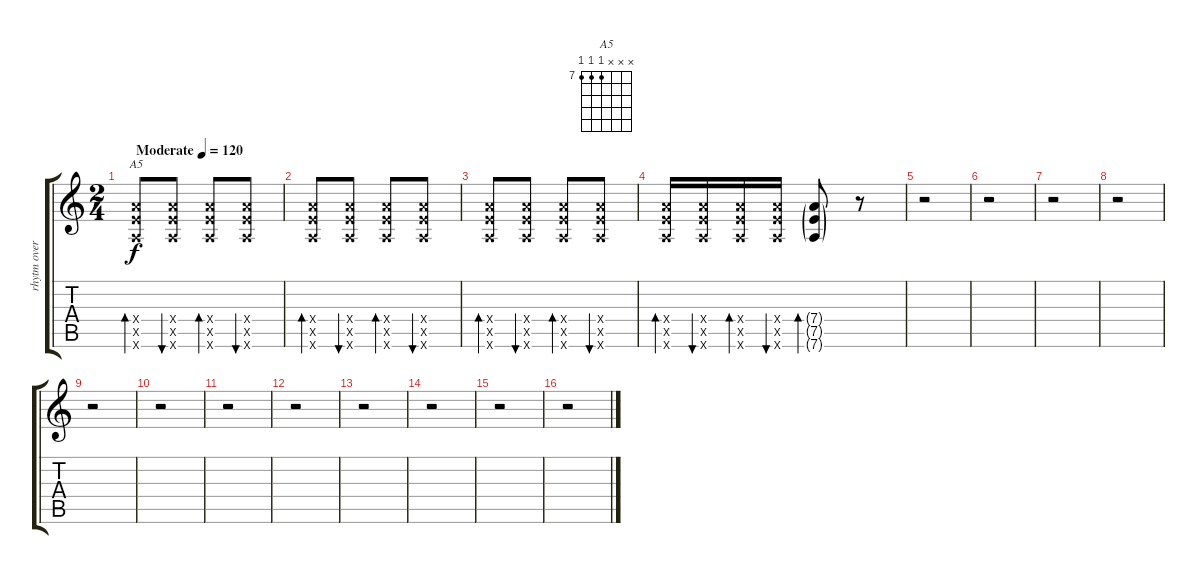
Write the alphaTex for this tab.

\track ("rhytm overdrive" "rhytm over") {instrument overdrivenguitar}
\staff {score tabs}
\tuning (E4 B3 G3 D3 A2 D2) {hide}
\chord ("A5" x x x 7 7 7) {firstfret 7}
\ts (2 4)
\tempo (120 "Moderate")
\clef g2
\ks c
(7.4{x} 7.5{x} 7.6{x}).8{bd 60 ch "A5" dy f instrument overdrivenguitar} (7.4{x} 7.5{x} 7.6{x}).8{bu 60} (7.4{x} 7.5{x} 7.6{x}).8{bd 60} (7.4{x} 7.5{x} 7.6{x}).8{bu 60} |
(7.4{x} 7.5{x} 7.6{x}).8{bd 60} (7.4{x} 7.5{x} 7.6{x}).8{bu 60} (7.4{x} 7.5{x} 7.6{x}).8{bd 60} (7.4{x} 7.5{x} 7.6{x}).8{bu 60} |
(7.4{x} 7.5{x} 7.6{x}).8{bd 60} (7.4{x} 7.5{x} 7.6{x}).8{bu 60} (7.4{x} 7.5{x} 7.6{x}).8{bd 60} (7.4{x} 7.5{x} 7.6{x}).8{bu 60} |
(7.4{x} 7.5{x} 7.6{x}).16{bd 60} (7.4{x} 7.5{x} 7.6{x}).16{bu 60} (7.4{x} 7.5{x} 7.6{x}).16{bd 60} (7.4{x} 7.5{x} 7.6{x}).16{bu 60} (7.4{g} 7.5{g} 7.6{g}).8{bd 60} r.8 |
r.2 |
r.2 |
r.2 |
r.2 |
r.2 |
r.2 |
r.2 |
r.2 |
r.2 |
r.2 |
r.2 |
r.2
